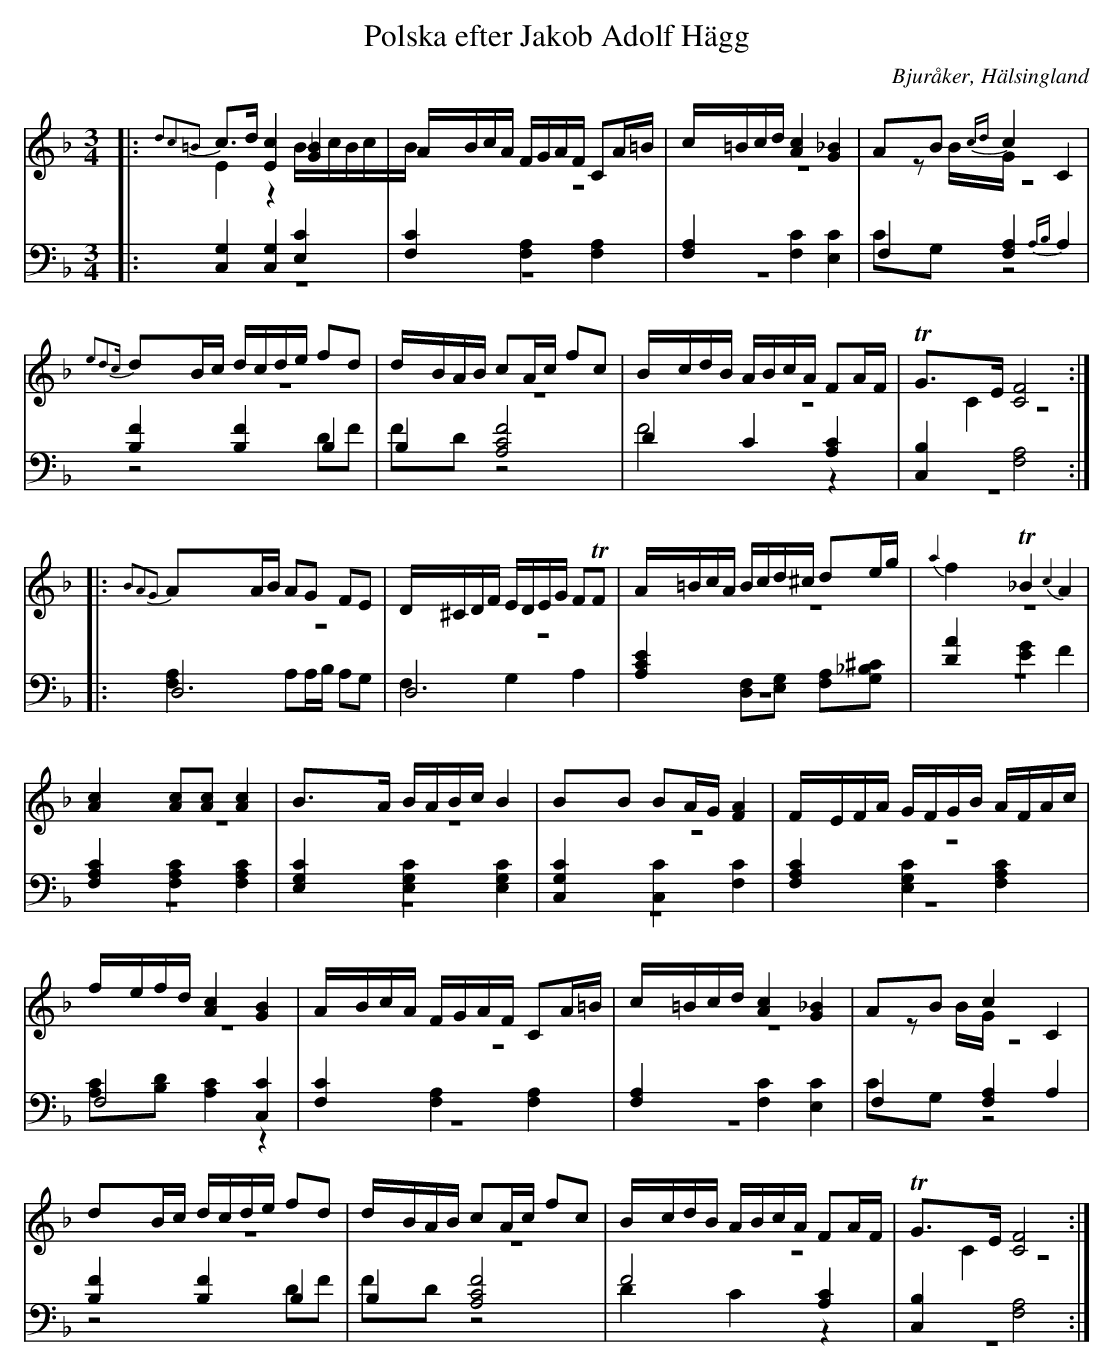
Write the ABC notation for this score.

X:1
T: Polska efter Jakob Adolf Hägg
O: Bjuråker, Hälsingland
M: 3/4
L: 1/16
K: F
V:1
V:2 merge
V:3
V:4 merge
V:1
|: {d2c2=B2}c2>d2 [E4c4] [G4_B4]|ABcA FGAF C2A=B|c=Bcd [A4c4] [G4_B4]|A2B2 {cd}c4 C4 |
{e2d2c}d2Bc dcde f2d2|dBAB c2Ac f2c2|BcdB ABcA F2AF|TG2>E2 [C8F8]:|
|:{B2A2G2}A2AB A2G2 F2E2|D^CDF EDEG F2TF2|A=BcA Bcd^c d2eg|{a2}f4 T_B4 {c2}A4 |
[A4c4] [A2c2][A2c2] [A4c4]|B2>A2 BABc B4|B2B2 B2AG [F4A4]|FEFA GFGB AFAc|
fefd [A4c4] [G4B4]|ABcA FGAF C2A=B|c=Bcd [A4c4] [G4_B4]|A2B2 c4 C4 |
d2Bc dcde f2d2|dBAB c2Ac f2c2|BcdB ABcA F2AF|TG2>E2 [C8F8]:|
V:2
|:E4 z4 B4/5c4/5B4/5c4/5B4/5|z12|z12|z2BG z8 |
z12|z12|z12|C4 z8:|
|:z12|z12|z12|z12 |
z12|z12|z12|z12|
z12|z12|z12|z2BG z8 |
z12|z12|z12|C4 z8:|
V:3 clef=bass
|: [C,4G,4] [C,4G,4] [E,4C4]|[F,4C4] [F,4A,4] [F,4A,4]|[F,4A,4] [F,4C4] [E,4C4]| F,4 [F,4A,4] {A,B,}A,4|
[B,4F4] [B,4F4] B,4|B,4 [A,8C8F8]|D4 C4 [A,4C4]|[C,4B,4] [F,8A,8]:|
|:D,12|D,12|[A,4C4E4] [D,2F,2][E,2G,2] [F,2A,2][^C2G,2_B,2]|
[D4A4] [E4G4] F4|[F,4A,4C4] [F,4A,4C4] [F,4A,4C4]|[E,4G,4C4] [E,4G,4C4] [E,4G,4C4]|[C,4G,4C4] [C,4C4] [F,4C4]|
[F,4A,4C4] [E,4G,4C4] [F,4A,4C4]|F,8 [C,4C4]|[F,4C4] [F,4A,4] [F,4A,4]|[F,4A,4] [F,4C4] [E,4C4]|
F,4 [F,4A,4] A,4|[B,4F4] [B,4F4] B,4|B,4 [A,8C8F8]|F8  [A,4C4]|[C,4B,4] [F,8A,8]:|
V:4 clef=bass
|:z12|z12|z12|C2G,2 z8 |
z8 D2F2|F2D2 z8|F8 z4|z12:|
|:[F,4A,4] A,2A,B, A,2G,2|F,4 G,4 A,4|z12|z12 |
z12|z12|z12|z12|
[A,2C2][B,2D2] [A,4C4] z4|z12|z12|C2G,2 z8 |
z8 D2F2|F2D2 z8|D4 C4 z4|z12:|
